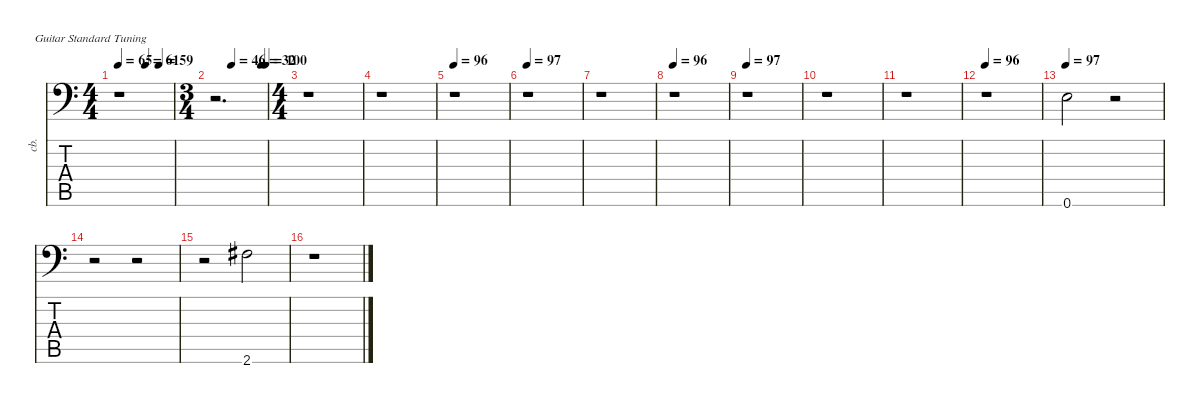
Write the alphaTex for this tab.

\defaultSystemsLayout 4
\hideDynamics
\bracketExtendMode nobrackets
\otherSystemsTrackNameOrientation horizontal
\track ("Track 7" "cb.") {instrument contrabass}
\staff {score tabs}
\tuning (E4 B3 G3 D3 A2 E2)
\ts (4 4)
\tempo 65
\tempo (61 0.5)
\tempo (59 0.75)
\clef f4
\ks c
r.1{dy ff beam Down} |
\ts (3 4)
\beaming (8 2 2 2 2)
\tempo (46 0.328767)
\tempo (32 0.90411)
\tempo (100 0.986301)
r.2{d beam Down} |
\ts (4 4)
\beaming (8 2 2 2 2)
r.1{beam Down} |
r.1{beam Down} |
\tempo 96
r.1{beam Down} |
\tempo 97
r.1{beam Down} |
r.1{beam Down} |
\tempo 96
r.1{beam Down} |
\tempo 97
r.1{beam Down} |
r.1{beam Down} |
r.1{beam Down} |
\tempo 96
r.1{beam Down} |
\tempo 97
0.6.2{dy mp instrument pizzicatostrings beam Down} r.2{beam Down} |
r.2{beam Down} r.2{beam Down} |
r.2{beam Down} 2.6{acc #}.2{beam Down} |
r.1{beam Down}
